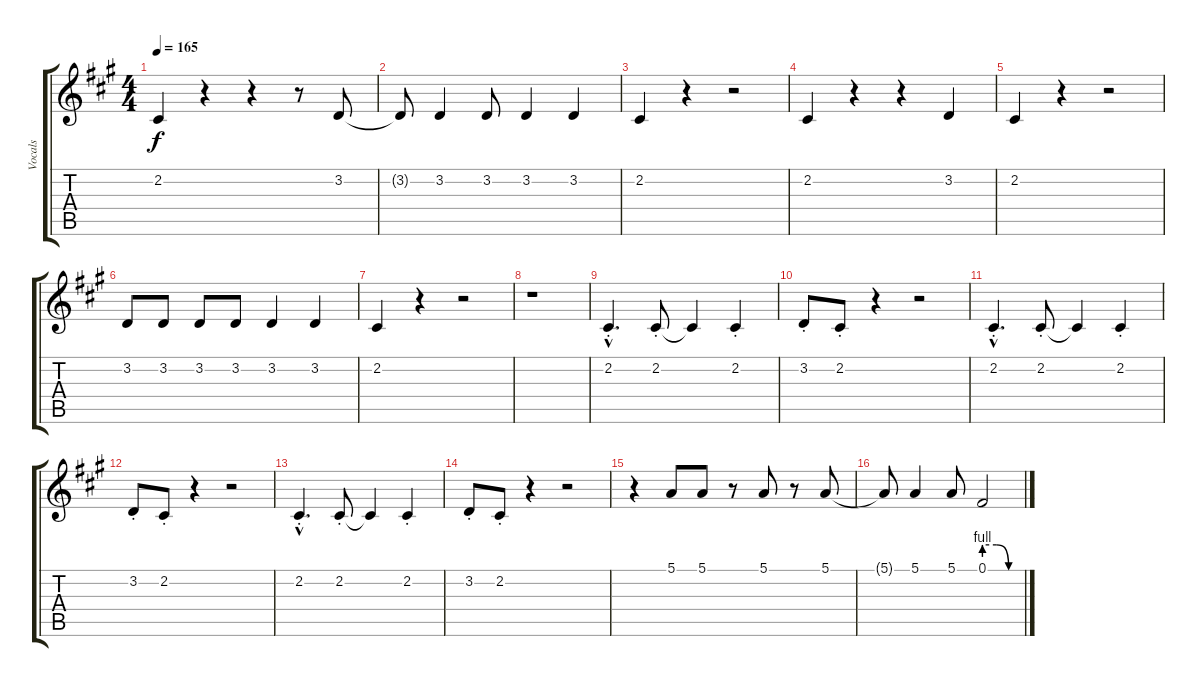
\track ("Vocals" "Vocals") {instrument trombone}
\staff {score tabs}
\tuning (E4 B3 G3 D3 A2 E2) {hide}
\ts (4 4)
\tempo 165
\clef g2
\ks a
2.2.4{dy f} r.4 r.4 r.8 3.2.8 |
3.2{t}.8 3.2.4 3.2.8 3.2.4 3.2.4 |
2.2.4 r.4 r.2 |
2.2.4 r.4 r.4 3.2.4 |
2.2.4 r.4 r.2 |
3.2.8 3.2.8 3.2.8 3.2.8 3.2.4 3.2.4 |
2.2.4 r.4 r.2 |
r.1 |
2.2{hac st}.4{d} 2.2{st}.8 2.2{t}.4 2.2{st}.4 |
3.2{st}.8 2.2{st}.8 r.4 r.2 |
2.2{hac st}.4{d} 2.2{st}.8 2.2{t}.4 2.2{st}.4 |
3.2{st}.8 2.2{st}.8 r.4 r.2 |
2.2{hac st}.4{d} 2.2{st}.8 2.2{t}.4 2.2{st}.4 |
3.2{st}.8 2.2{st}.8 r.4 r.2 |
r.4 5.1.8 5.1.8 r.8 5.1.8 r.8 5.1.8 |
5.1{t}.8 5.1.4 5.1.8 0.1{be (custom 0 4 20 4 40 0 60 0)}.2
